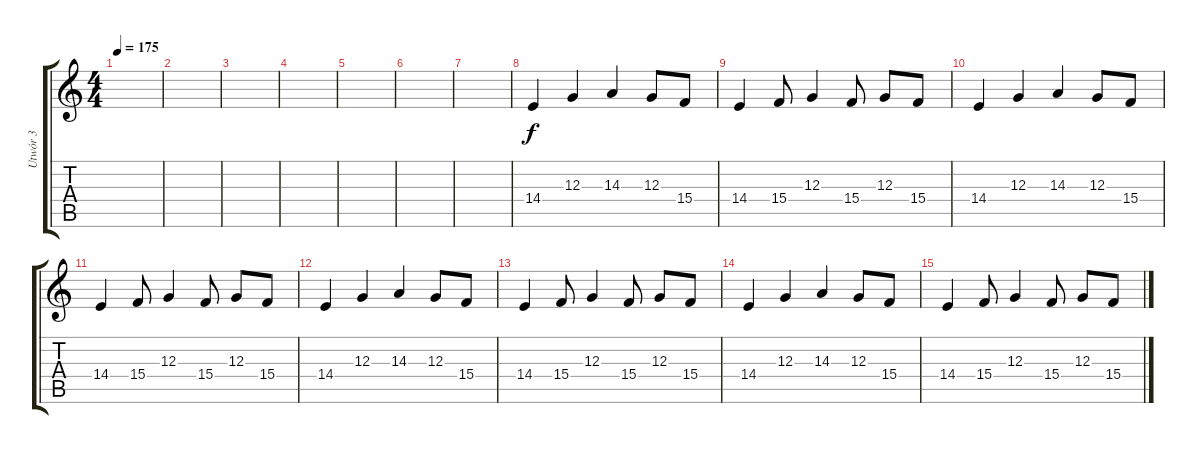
\track ("Utwór 3" "Utwór 3") {instrument trumpet}
\staff {score tabs}
\tuning (E4 B3 G3 D3 A2 E2) {hide}
\ts (4 4)
\tempo 175
\clef g2
\ks c
|
|
|
|
|
|
|
14.4.4 12.3.4 14.3.4 12.3.8 15.4.8 |
14.4.4 15.4.8 12.3.4 15.4.8 12.3.8 15.4.8 |
14.4.4 12.3.4 14.3.4 12.3.8 15.4.8 |
14.4.4 15.4.8 12.3.4 15.4.8 12.3.8 15.4.8 |
14.4.4 12.3.4 14.3.4 12.3.8 15.4.8 |
14.4.4 15.4.8 12.3.4 15.4.8 12.3.8 15.4.8 |
14.4.4 12.3.4 14.3.4 12.3.8 15.4.8 |
14.4.4 15.4.8 12.3.4 15.4.8 12.3.8 15.4.8
